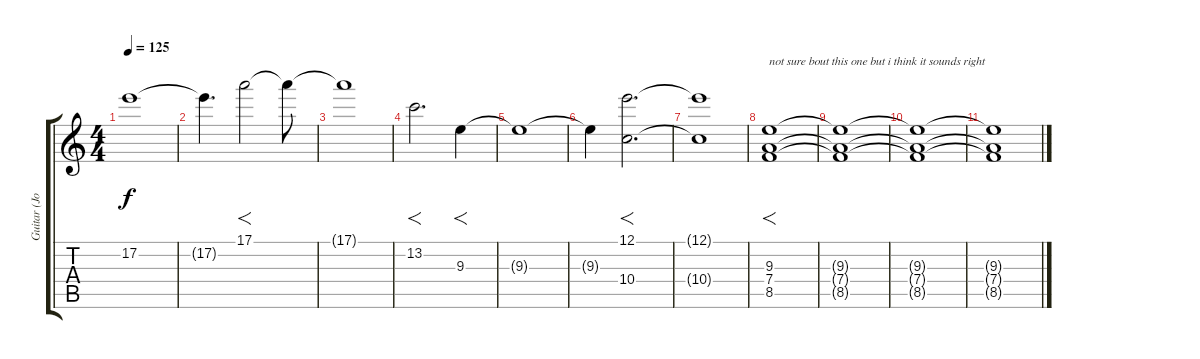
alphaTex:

\track ("Guitar (John Frusciante)" "Guitar (Jo") {instrument electricguitarjazz}
\staff {score tabs}
\tuning (E4 B3 G3 D3 A2 E2) {hide}
\ts (4 4)
\tempo 125
\clef g2
\ks c
17.2{t}.1{dy f} |
17.2{t}.4{d} 17.1.2{f} 17.1{t}.8 |
17.1{t}.1 |
13.2.2{f d} 9.3.4{f} |
9.3{t}.1 |
9.3{t}.4 (12.1 10.4).2{f d} |
(12.1{t} 10.4{t}).1 |
(9.3 7.4 8.5).1{f txt "not sure bout this one but i think it sounds right"} |
(9.3{t} 7.4{t} 8.5{t}).1 |
(9.3{t} 7.4{t} 8.5{t}).1 |
(9.3{t} 7.4{t} 8.5{t}).1
